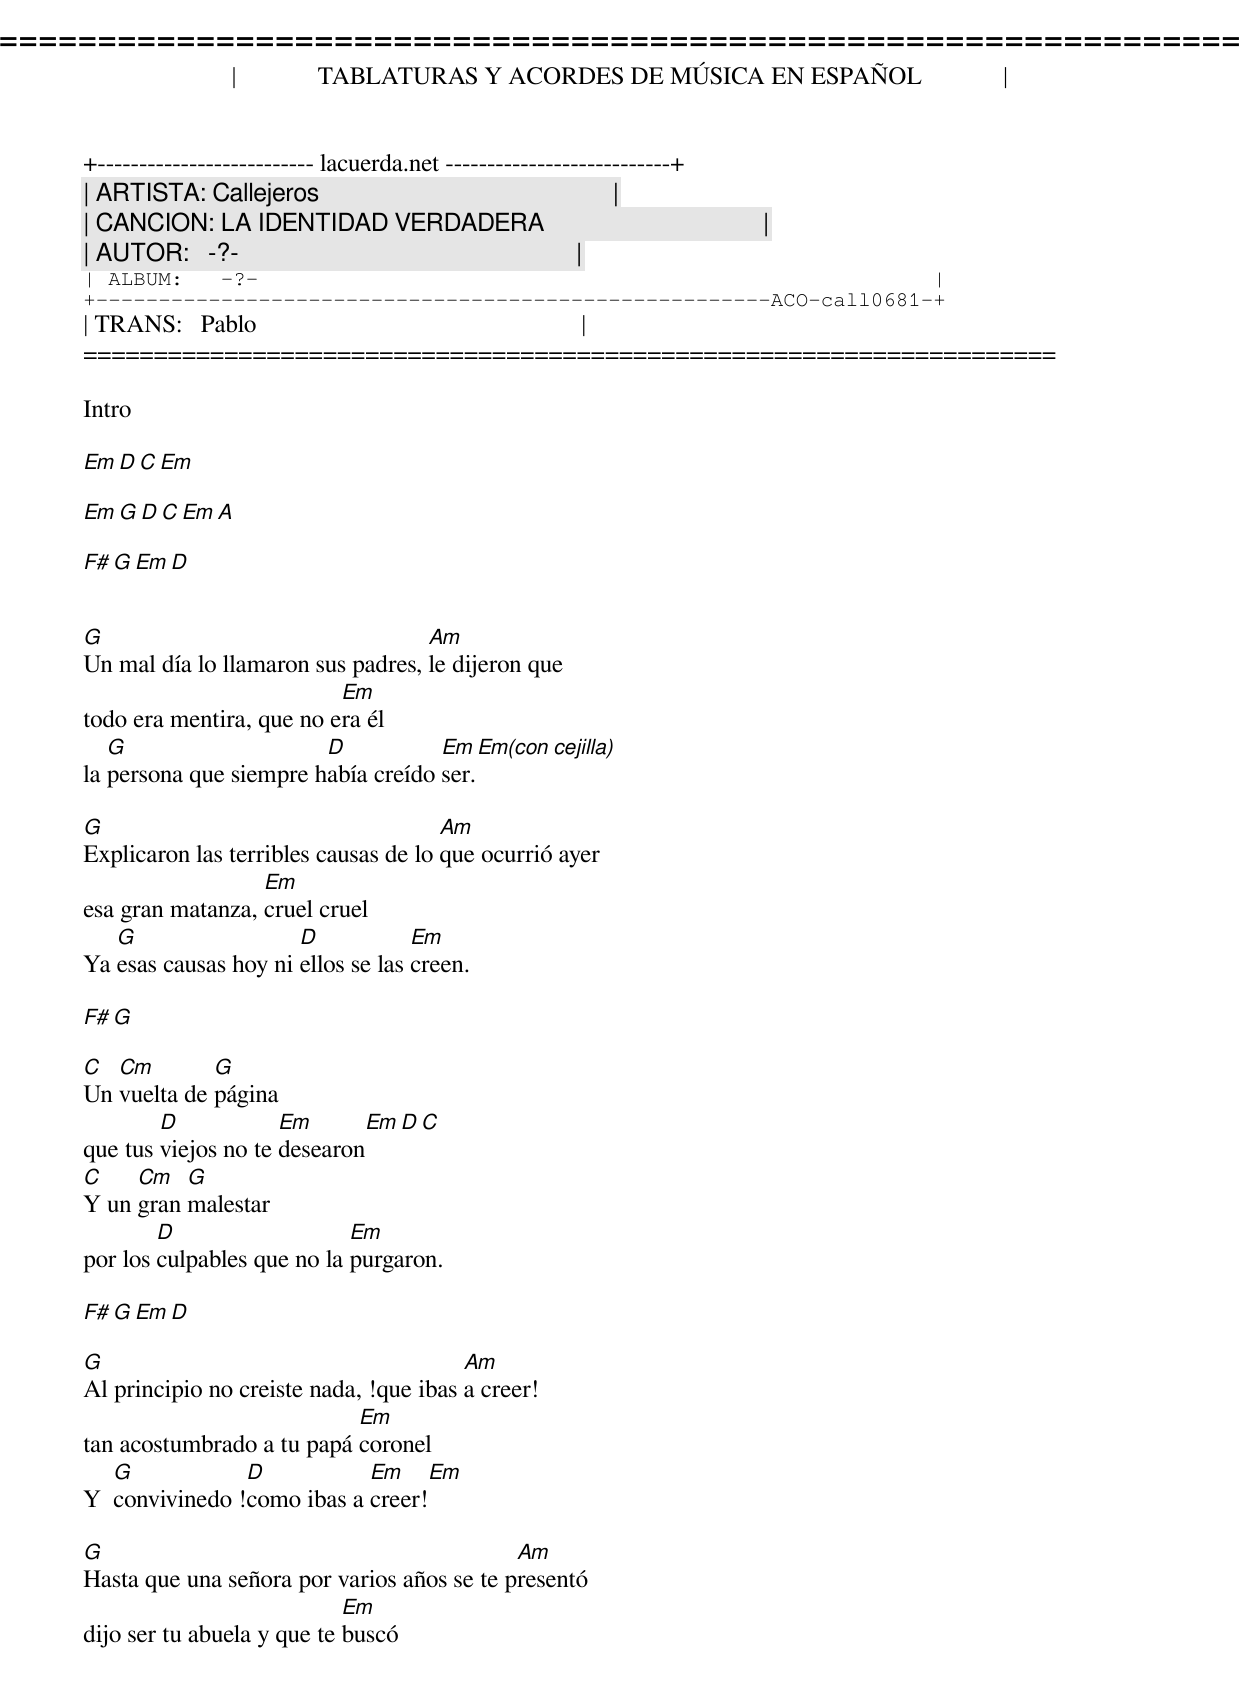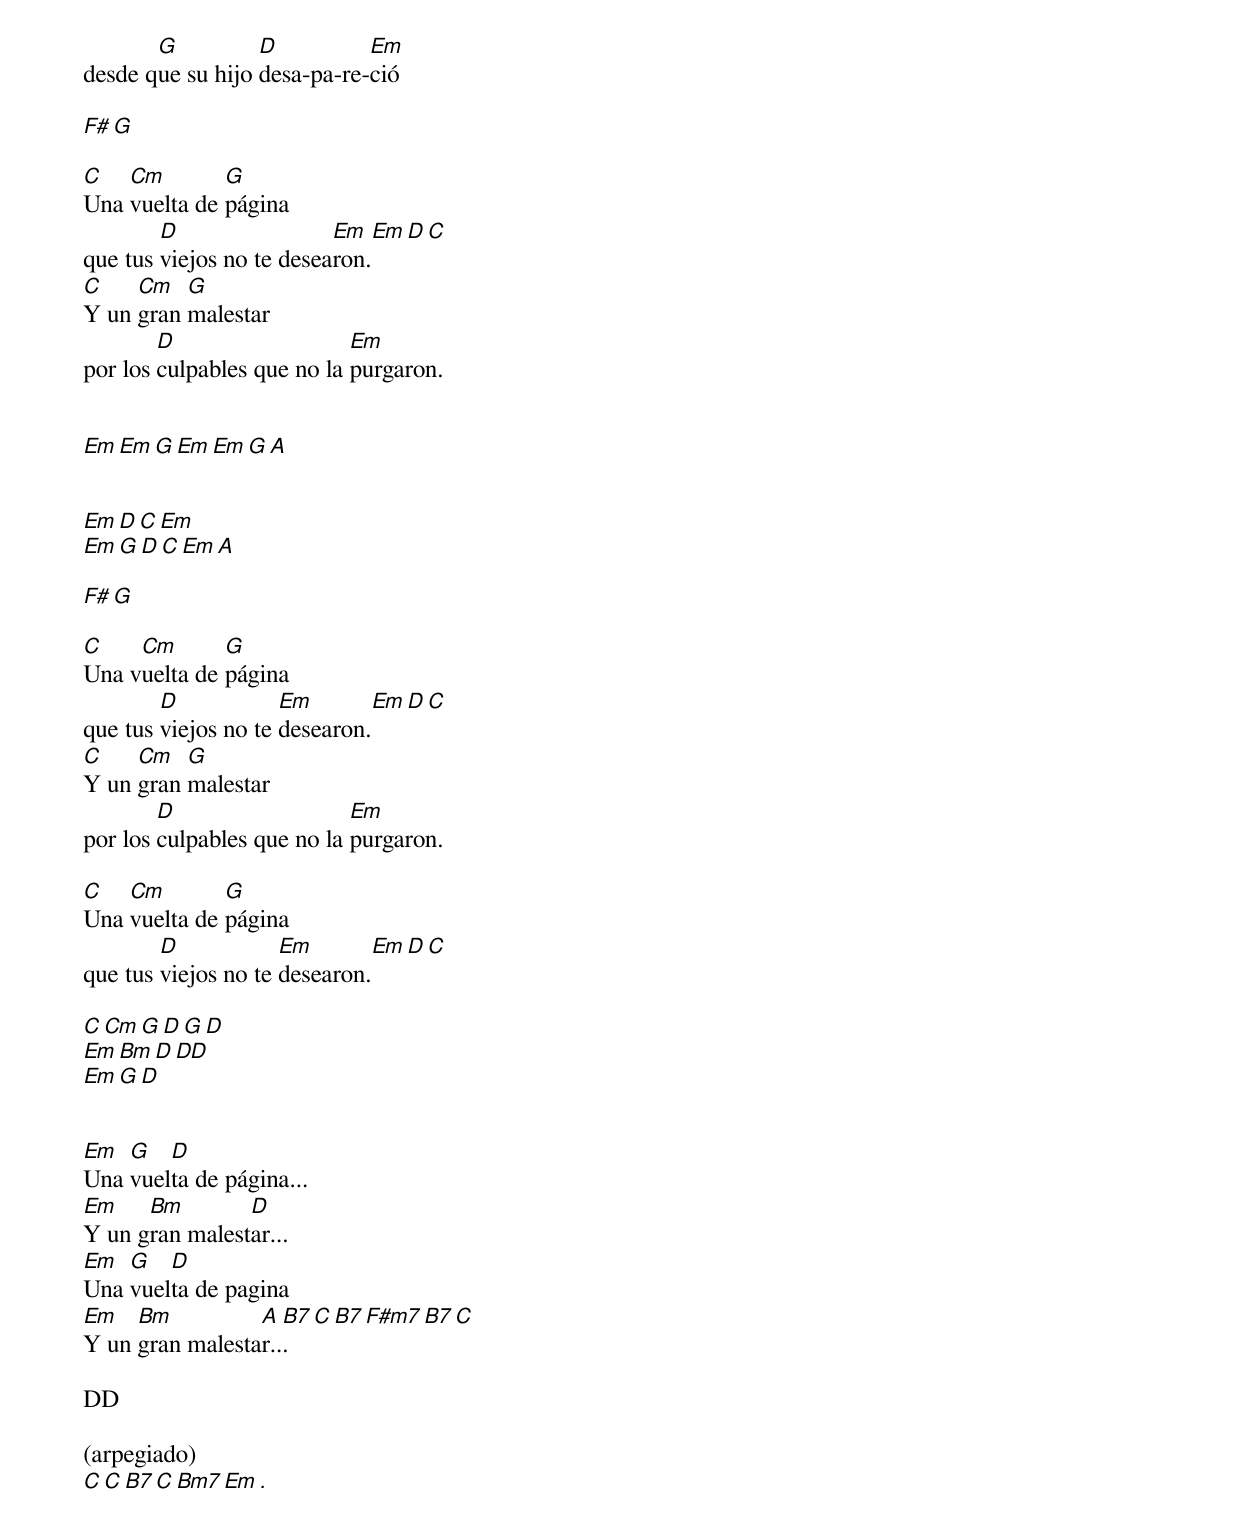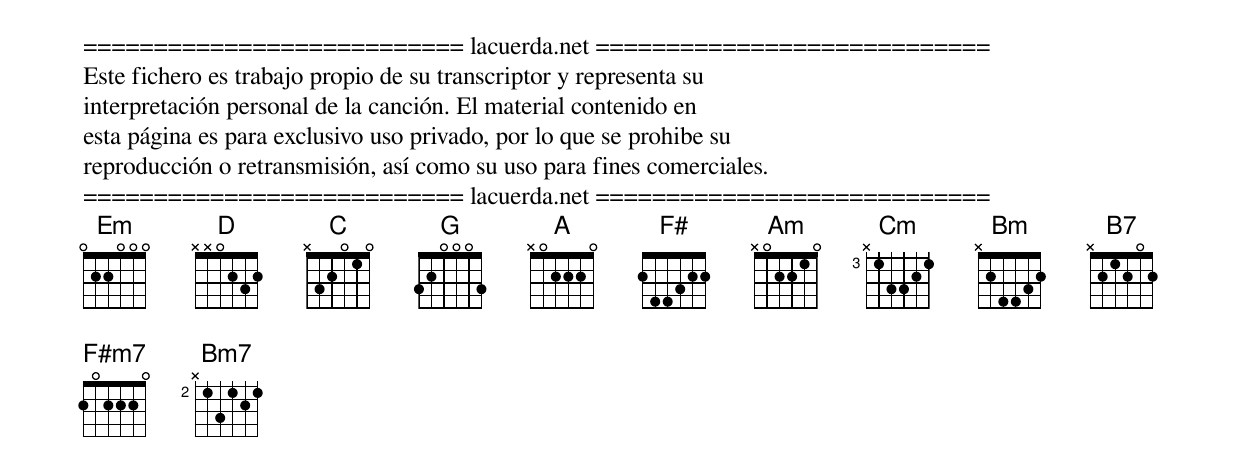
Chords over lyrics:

=====================================================================
|             TABLATURAS Y ACORDES DE MÚSICA EN ESPAÑOL             |
+-------------------------- lacuerda.net ---------------------------+
| ARTISTA: Callejeros                                               |
| CANCION: LA IDENTIDAD VERDADERA                                   |
| AUTOR:   -?-                                                      |
| ALBUM:   -?-                                                      |
+------------------------------------------------------ACO-call0681-+
| TRANS:   Pablo                                                    |
=====================================================================

Intro

Em D C Em

Em  G D  C Em A

F# G  Em D


G                                  Am
Un mal día lo llamaron sus padres, le dijeron que
                          Em
todo era mentira, que no era él
   G                    D           Em   Em(con cejilla)
la persona que siempre había creído ser.

G                                     Am
Explicaron las terribles causas de lo que ocurrió ayer
                  Em
esa gran matanza, cruel cruel
   G                  D            Em
Ya esas causas hoy ni ellos se las creen.

F# G

C  Cm        G
Un vuelta de página
        D            Em       Em D C
que tus viejos no te desearon
C    Cm   G
Y un gran malestar
        D                   Em
por los culpables que no la purgaron.

F# G   Em D

G                                       Am
Al principio no creiste nada, !que ibas a creer!
                           Em
tan acostumbrado a tu papá coronel
   G            D           Em     Em
Y  convivinedo !como ibas a creer!

G                                           Am
Hasta que una señora por varios años se te presentó
                            Em
dijo ser tu abuela y que te buscó
       G          D          Em
desde que su hijo desa-pa-re-ció

F# G

C   Cm        G
Una vuelta de página
        D                 Em  Em D  C
que tus viejos no te desearon.
C    Cm   G
Y un gran malestar
        D                   Em
por los culpables que no la purgaron.


Em Em G   Em Em G A


Em D C  Em
Em  G D  C Em A

F# G

C    Cm       G
Una vuelta de página
        D            Em       Em D  C
que tus viejos no te desearon.
C    Cm   G
Y un gran malestar
        D                   Em
por los culpables que no la purgaron.

C   Cm        G
Una vuelta de página
        D            Em       Em D  C
que tus viejos no te desearon.

C Cm G D G D
Em Bm D     DD
Em  G  D


Em  G   D
Una vuelta de página...
Em    Bm        D
Y un gran malestar...
Em  G   D
Una vuelta de pagina
Em   Bm          A  B7 C B7 F#m7  B7 C
Y un gran malestar...

DD

(arpegiado)
C  C  B7  C Bm7    Em.


=========================== lacuerda.net ============================
Este fichero es trabajo propio de su transcriptor y representa su
interpretación personal de la canción. El material contenido en
esta página es para exclusivo uso privado, por lo que se prohibe su
reproducción o retransmisión, así como su uso para fines comerciales.
=========================== lacuerda.net ============================
